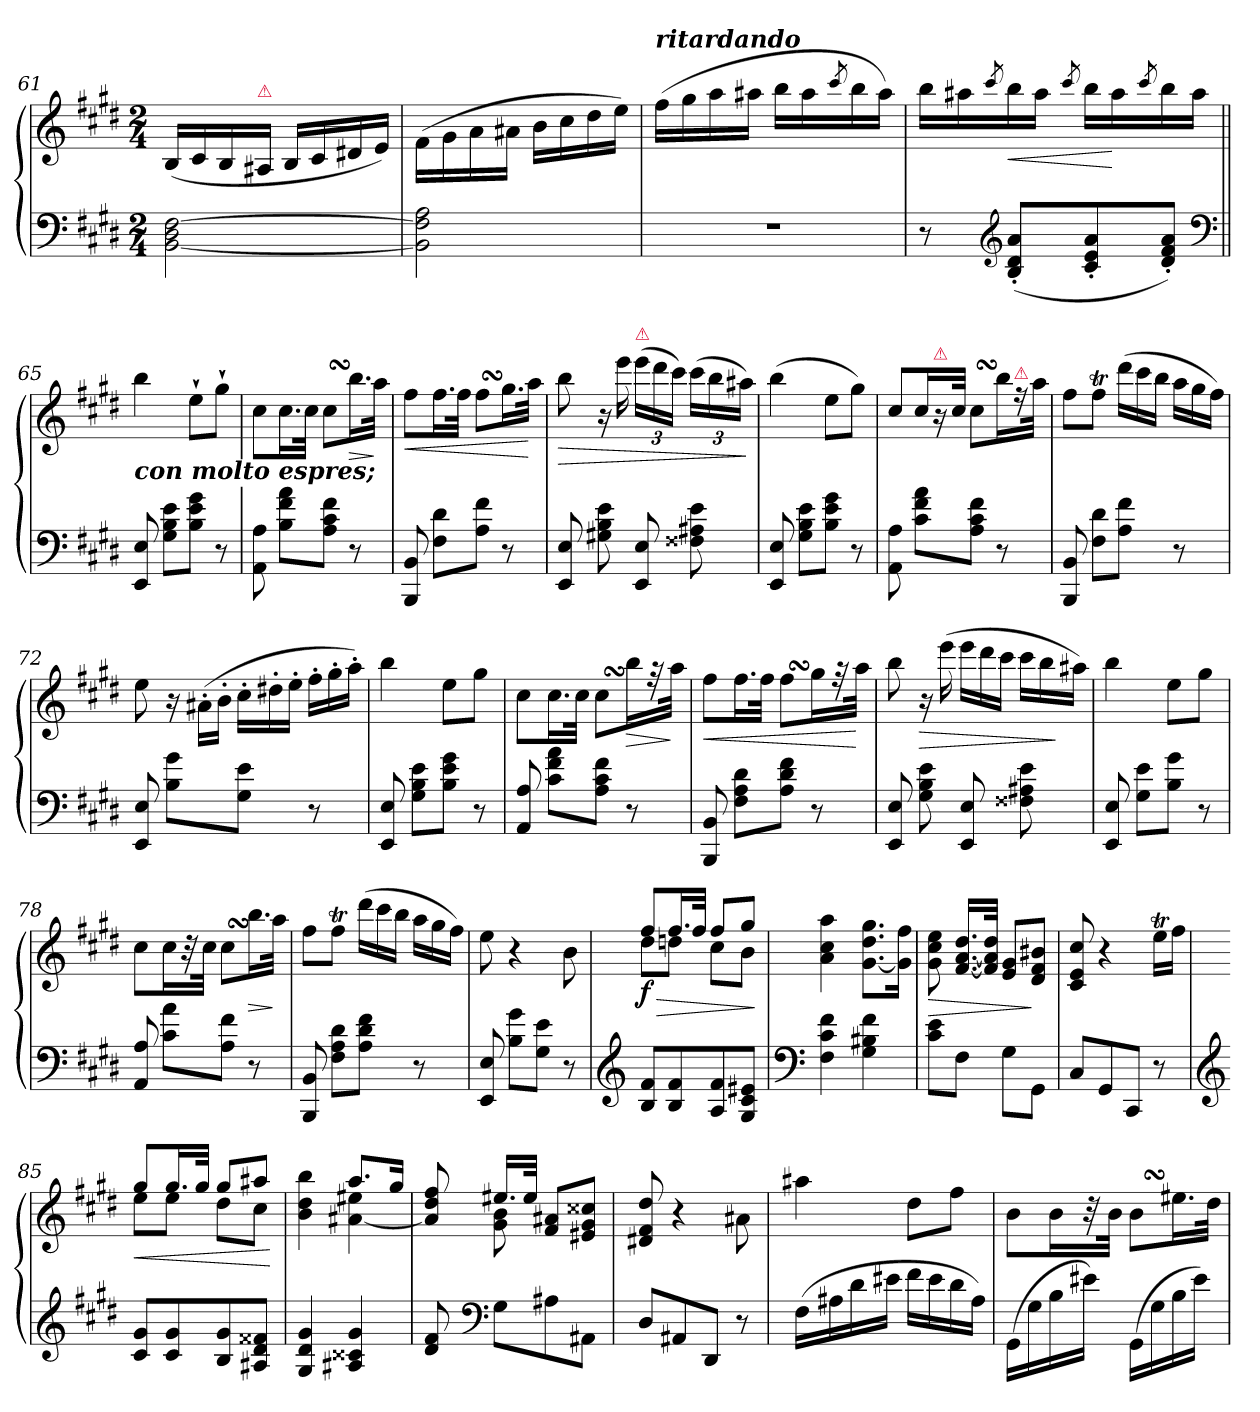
**kern	**kern	**dynam
*part1	*part1	*part1
*staff2	*staff1	*staff1/2
*clefF4	*clefG2	*
*k[f#c#g#d#]	*k[f#c#g#d#]	*
*M2/4	*M2/4	*
=61	=61	=61
[2BB 2D# [2F#	(<16B/LL	.
.	16c#	.
.	16B	.
!	!LO:TX:a:color=crimson:t=⚠	!
.	16A#XJJ	.
.	16B/LL	.
.	16c#	.
.	16d#X	.
.	16eJJ)	.
=62	=62	=62
2BB] 2F#] 2A	(>16f#\LL	.
.	16g#	.
.	16a	.
.	16a#XJJ	.
.	16b\LL	.
.	16cc#	.
.	16dd#	.
.	16eeJJ)	.
=63	=63	=63
!	!LO:TX:a:Bi:t=ritardando	!
2rF	(>16ff#LL	.
.	16gg#	.
.	16aa	.
.	16aa#XJJ	.
.	16bbLL	.
.	16aa#	.
.	8qccc#/	.
.	16bb	.
.	16aa#JJ)	.
=64	=64	=64
8r	16bb\LL	.
.	16aa#X	.
*clefG2	*	*
.	8qccc#/	.
!	!	!LO:HP:b
(>8B'> 8d#'> 8a'>L	16bb	<
.	16aa#JJ	.
.	8qccc#/	.
8c#'> 8e'> 8a'>	16bb\LL	.
.	16aa#	[
.	8qccc#/	.
8d#'> 8f#'> 8a'>J)	16bb	.
.	16aa#JJ	.
*clefF4	*	*
=65||	=65||	=65||
*	*MM66	*
!LO:TX:a:Bi:t=con molto espres;	!	!
8EE/ 8E/	4bb	.
8G#\ 8B\ 8e\L	.	.
8B 8e 8g#J	8ee`>\L	.
8r	8gg#`>J	.
=66	=66	=66
8AA 8A	8cc#L	.
8B\ 8f#\ 8a\L	16.cc#L	.
.	32cc#JJk	.
8A 8c# 8f#J	8cc#SSSL	.
!	!	!LO:HP:b
8r	16.bbL	>
.	32aaJJk	]
=67	=67	=67
!	!	!LO:HP:b
8BBB 8BB	8ff#L	<
8F#\ 8d#\L	16.ff#L	.
.	32ff#JJk	.
8A 8f#J	8ff#SSSL	.
8r	16.gg#L	.
.	32aaJJk	[
=68	=68	=68
!	!	!LO:HP:b
8EE 8E	8bb	>
8G#X\ 8B\ 8e\	16r	.
.	16eee	.
!	!LO:TX:a:color=crimson:t=⚠	!
8EE 8E	(>24eeeLL	.
.	24ddd#	.
.	24ccc#JJ)	.
8F##X\ 8A#X\ 8e\	(>24ccc#LL	.
.	24bb	.
.	24aa#XJJ)	.
.	.	]
=69	=69	=69
8EE 8E	(>4bb	.
8G#\ 8B\ 8e\L	.	.
8B 8e 8g#J	8eeL	.
8r	8gg#J)	.
=70	=70	=70
8AA\ 8A\	8cc#/L	.
8c#\ 8f#\ 8a\L	16cc#L	.
!	!LO:TX:a:color=crimson:t=⚠	!
!	!LO:N:vis=16	!
.	32r	.
.	32cc#JJk	.
8A\ 8c#\ 8f#\J	8cc#SSSL	.
8r	16bbL	.
!	!LO:TX:a:color=crimson:t=⚠	!
!	!LO:N:vis=16	!
.	32rff	.
.	32aaJJk	.
=71	=71	=71
8BBB 8BB	8ff#L	.
8F# 8d#L	8ff#TJ	.
*	*Xtuplet	*
8A 8f#J	(>24ddd#LL	.
.	24ccc#	.
.	24bbJJ	.
8r	24aaLL	.
.	24gg#	.
.	24ff#JJ)	.
=72	=72	=72
8EE 8E	8ee\	.
8B 8g#L	24r	.
.	(>24a#X'>\LL	.
.	24b'>JJ	.
8G# 8eJ	24cc#'>\LL	.
.	24dd#X'>	.
.	24ee'>JJ	.
8r	24ff#'>LL	.
.	24gg#'>	.
.	24aa'>JJ)	.
=73	=73	=73
8EE/ 8E/	4bb	.
8G#\ 8B\ 8e\L	.	.
8B 8e 8g#J	8eeL	.
8r	8gg#J	.
=74	=74	=74
8AA/ 8A/	8cc#L	.
8c#\ 8f#\ 8a\L	16.cc#L	.
.	32cc#JJk	.
8A 8c# 8f#J	8cc#SSSL	.
!	!	!LO:HP:b
8r	16bbL	>
.	32rff	.
.	32aaJJk	]
=75	=75	=75
!	!	!LO:HP:b
8BBB/ 8BB/	8ff#L	<
8F#\ 8A\ 8d#\L	16.ff#L	.
.	32ff#JJk	.
8A 8d# 8f#J	8ff#SSSL	.
8r	16gg#L	.
.	32rff	.
.	32aaJJk	[
=76	=76	=76
8EE/ 8E/	8bb\	.
!	!	!LO:HP:b
8G#\ 8B\ 8e\	16r	>
.	(>16eee	.
8EE/ 8E/	24eee\LL	.
.	24ddd#	.
.	24ccc#JJ	.
8F##X\ 8A#X\ 8e\	24ccc#LL	.
.	24bb	.
.	24aa#XJJ)	]
=77	=77	=77
8EE/ 8E/	4bb	.
8G#\ 8e\L	.	.
8B 8g#J	8eeL	.
8r	8gg#J	.
=78	=78	=78
8AA/ 8A/	8cc#\L	.
8c#\ 8a\L	16cc#L	.
.	32r	.
.	32cc#JJk	.
8A 8f#J	8cc#SSS\L	.
!	!	!LO:HP:b
8r	16.bbL	>
.	32aaJJk	]
=79	=79	=79
8BBB/ 8BB/	8ff#L	.
8F# 8A 8d#L	8ff#TJ	.
8A 8d# 8f#J	(>24ddd#LL	.
.	24ccc#	.
.	24bbJJ	.
8r	24aaLL	.
.	24gg#	.
.	24ff#JJ)	.
=80	=80	=80
8EE/ 8E/	8ee	.
8B 8g#L	4r	.
8G# 8eJ	.	.
8r	8b	.
=81	=81	=81
*clefG2	*	*
*	*^	*
!	!	!	!LO:HP:b
!	!	!	!LO:DY:n=1:b
8B/ 8f#/L	8ff#L	8dd#L	> f
8B 8f#	16.ff#L	8ddnJ	.
.	32ff#JJk	.	.
8A 8f#	8ff#L	8cc#L	.
8G# 8c# 8e#XJ	8gg#J	8bJ	.
*	*v	*v	*
.	.	]
=82	=82	=82
*clefF4	*	*
4F#\ 4c#\ 4f#\	4a\ 4cc#\ 4aa\	.
4G#\ 4B#X\ 4f#\	[8.g# 8.dd# 8.gg#L	.
.	16g#] 16ff#Jk	.
=83	=83	=83
!	!	!LO:HP:b
8c#\ 8e\L	8g# 8cc# 8ee	>
8F#J	[16.f#/ [16.a/ 16.dd#/LL	.
.	32f#]/ 32a]/ 32dd#/JJk	.
8G#\L	8e 8g#L	.
8GG#J	8d# 8f# 8b#XJ	]
=84	=84	=84
8C#L	8c# 8e 8cc#	.
8GG#	4r	.
8CC#J	.	.
8r	16eeTLL	.
.	16ff#JJ	.
=85	=85	=85
*clefG2	*	*
*	*^	*
!	!	!	!LO:HP:b
8c# 8g#L	8gg#L	8eeL	<
8c# 8g#	16.gg#L	8eeJ	.
.	32gg#JJk	.	.
8B 8g#	8gg#L	8dd#L	.
8A#X 8d# 8f##XJ	8aa#XJ	8cc#J	.
*	*v	*v	*
.	.	[
=86	=86	=86
*	*^	*
4G#/ 4d#/ 4g#/	4b\ 4dd#\ 4bb\	4ryy	.
4A#X/ 4c##X/ 4g#/	8.aaL	[4a#X 4ee#X	.
.	16gg#Jk	.	.
=87	=87	=87	=87
8d# 8f#	8a#]/ 8dd#/ 8ff#/	8ryy	.
*clefF4	*	*	*
8G#\L	16.ee#XLL	8g#\ 8b\	.
.	32ee#JJk	.	.
8A#X	8f# 8a#XL	4ryy	.
8AA#XJ	8e#X 8g# 8cc##XJ	.	.
*	*v	*v	*
=88	=88	=88
8D#L	8d#X/ 8f#/ 8dd#/	.
8AA#X	4r	.
8DD#J	.	.
8r	8a#X\	.
=89	=89	=89
(>16F#LL	4aa#X	.
16A#X	.	.
16d#	.	.
16e#XJJ	.	.
16f#LL	8dd#L	.
16e#	.	.
16d#	8ff#J	.
16A#JJ)	.	.
=90	=90	=90
(>16GG#LL	8bL	.
16G#	.	.
16B	16bL	.
16e#XJJ)	32r	.
.	32bJJk	.
(>16GG#LL	8bSSSL	.
16G#	.	.
16B	16.ee#XL	.
16e#JJ)	.	.
.	32dd#JJk	.
=	=	=
*-	*-	*-
